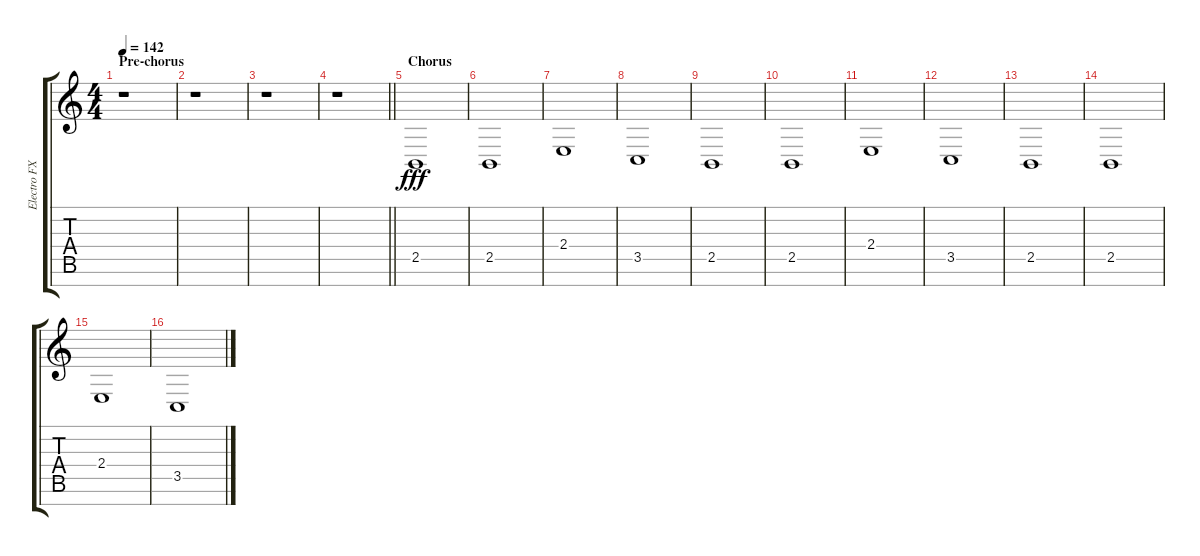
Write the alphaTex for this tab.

\track ("Electro FX Low Arp" "Electro FX") {instrument fx2soundtrack}
\staff {score tabs}
\tuning (E4 B3 G3 D3 A2 E2 B1) {hide}
\ts (4 4)
\section ("" "Pre-chorus")
\tempo 142
\clef g2
\ks c
r.1{dy fff} |
r.1 |
r.1 |
\barLineRight lightlight
r.1 |
\section ("" "Chorus")
2.5.1 |
2.5.1 |
2.4.1 |
3.5.1 |
2.5.1 |
2.5.1 |
2.4.1 |
3.5.1 |
2.5.1 |
2.5.1 |
2.4.1 |
3.5.1
